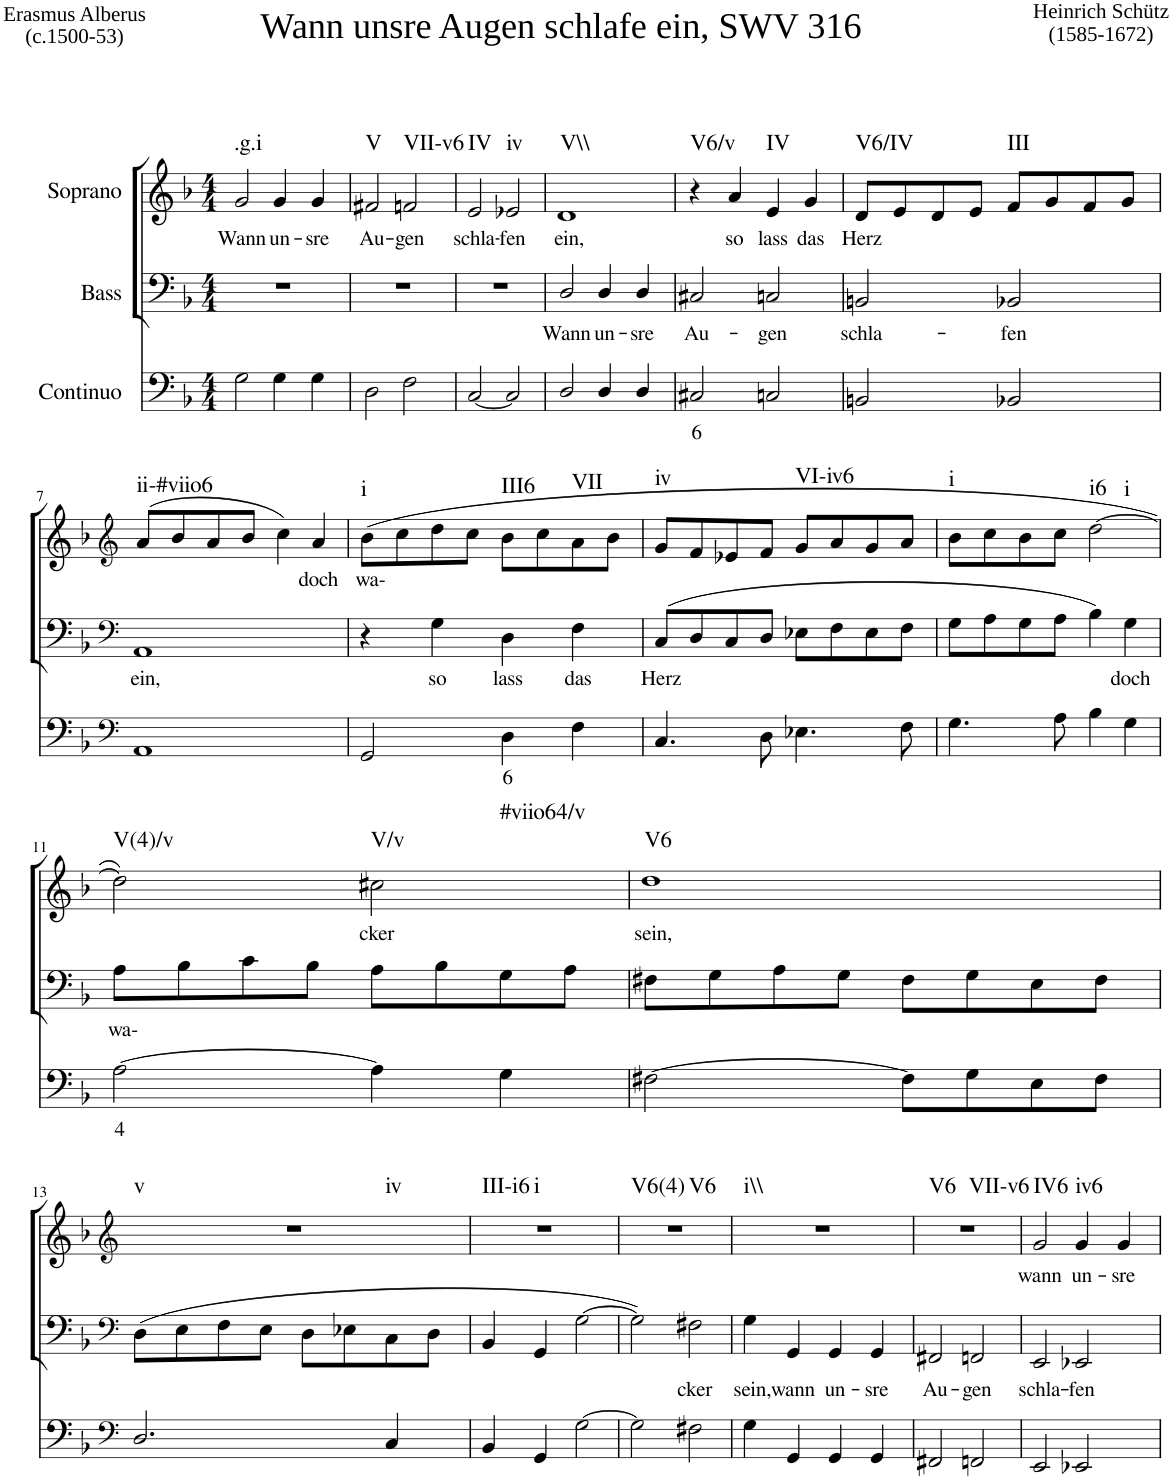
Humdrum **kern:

**kern	**text	**kern	**text	**kern	**text	**harte
*part3	*part3	*part2	*part2	*part1	*part1	*part1
*staff3	*staff3	*staff2	*staff2	*staff1	*staff1	*
*I"Continuo	*	*I"Bass	*	*I"Soprano	*	*
*clefF4	*	*clefF4	*	*clefG2	*	*
*k[b-]	*	*k[b-]	*	*k[b-]	*	*
*M4/4	*	*M4/4	*	*M4/4	*	*
=1	=1	=1	=1	=1	=1	=1
!	!	!	!	!LO:TX:a:t=Wann unsre Augen schlafe ein, SWV 316	!	!
!	!	!	!	!LO:TX:a:t=Heinrich Schütz	!	!
!	!	!	!	!LO:TX:a:t=(1585-1672)	!	!
!	!	!	!	!LO:TX:a:t=Erasmus Alberus	!	!
!	!	!	!	!LO:TX:a:t=(c.1500-53)	!	!
!	!	!	!	!	!LO:LY:b	!LO:H:kt=.g.i
2G\	.	1r	.	2g/	Wann	N
!	!	!	!	!	!LO:LY:b	!
4G\	.	.	.	4g/	un-	.
!	!	!	!	!	!LO:LY:b	!
4G\	.	.	.	4g/	sre	.
=2	=2	=2	=2	=2	=2	=2
!	!	!	!	!	!LO:LY:b	!LO:H:kt=V
2D\	.	1r	.	2f#X/	Au-	N
!	!	!	!	!	!LO:LY:b	!LO:H:kt=VII-v6
2F\	.	.	.	2fn/	gen	N
=3	=3	=3	=3	=3	=3	=3
!	!	!	!	!	!LO:LY:b	!LO:H:kt=IV
[2C/	.	1r	.	2e/	schla-	N
!	!	!	!	!	!LO:LY:b	!LO:H:kt=iv
2C/]	.	.	.	2e-X/	fen	N
=4	=4	=4	=4	=4	=4	=4
!	!	!	!LO:LY:b	!	!LO:LY:b	!LO:H:kt=V\\
2D/	.	2D/	Wann	1d	ein,	N
!	!	!	!LO:LY:b	!	!	!
4D/	.	4D/	un-	.	.	.
!	!	!	!LO:LY:b	!	!	!
4D/	.	4D/	sre	.	.	.
=5	=5	=5	=5	=5	=5	=5
!	!LO:LY:b	!	!LO:LY:b	!	!	!LO:H:kt=V6/v
2C#X/	6	2C#X/	Au-	4r	.	N
!	!	!	!	!	!LO:LY:b	!
.	.	.	.	4a/	so	.
!	!	!	!LO:LY:b	!	!LO:LY:b	!LO:H:kt=IV
2Cn/	.	2Cn/	gen	4e/	lass	N
!	!	!	!	!	!LO:LY:b	!
.	.	.	.	4g/	das	.
=6	=6	=6	=6	=6	=6	=6
!	!	!	!LO:LY:b	!	!LO:LY:b	!LO:H:kt=V6/IV
2BBn/	.	2BBn/	schla-	8d/L	Herz	N
.	.	.	.	8e/	.	.
.	.	.	.	8d/	.	.
.	.	.	.	8e/J	.	.
!	!	!	!LO:LY:b	!	!	!LO:H:kt=III
2BB-X/	.	2BB-X/	fen	8f/L	.	N
.	.	.	.	8g/	.	.
.	.	.	.	8f/	.	.
.	.	.	.	8g/J	.	.
!!LO:LB:g=z
=7	=7	=7	=7	=7	=7	=7
*clefF4	*	*clefF4	*	*clefG2	*	*
!	!	!	!LO:LY:b	!	!	!LO:H:kt=ii-#viio6
1AA	.	1AA	ein,	(8a/L	.	N
.	.	.	.	8b-/	.	.
.	.	.	.	8a/	.	.
.	.	.	.	8b-/J	.	.
.	.	.	.	4cc\)	.	.
!	!	!	!	!	!LO:LY:b	!
.	.	.	.	4a/	doch	.
=8	=8	=8	=8	=8	=8	=8
!	!	!	!	!	!LO:LY:b	!LO:H:kt=i
2GG/	.	4r	.	(8b-\L	wa-	N
.	.	.	.	8cc\	.	.
!	!	!	!LO:LY:b	!	!	!
.	.	4G\	so	8dd\	.	.
.	.	.	.	8cc\J	.	.
!	!LO:LY:b	!	!LO:LY:b	!	!	!LO:H:kt=III6
4D\	6	4D\	lass	8b-\L	.	N
.	.	.	.	8cc\	.	.
!	!	!	!LO:LY:b	!	!	!LO:H:kt=VII
4F\	.	4F\	das	8a\	.	N
.	.	.	.	8b-\J	.	.
=9	=9	=9	=9	=9	=9	=9
!	!	!	!LO:LY:b	!	!	!LO:H:kt=iv
4.C/	.	(8C/L	Herz	8g/L	.	N
.	.	8D/	.	8f/	.	.
.	.	8C/	.	8e-X/	.	.
8D\	.	8D/J	.	8f/J	.	.
!	!	!	!	!	!	!LO:H:kt=VI-iv6
4.E-X\	.	8E-X\L	.	8g/L	.	N
.	.	8F\	.	8a/	.	.
.	.	8E-\	.	8g/	.	.
8F\	.	8F\J	.	8a/J	.	.
=10	=10	=10	=10	=10	=10	=10
!	!	!	!	!	!	!LO:H:kt=i
4.G\	.	8G\L	.	8b-\L	.	N
.	.	8A\	.	8cc\	.	.
.	.	8G\	.	8b-\	.	.
8A\	.	8A\J	.	8cc\J	.	.
!	!	!	!	!	!	!LO:H:n=1:kt=i6
!	!	!	!	!	!	!LO:H:n=2:kt=i
4B-\	.	4B-\)	.	[2dd\	.	N N
!	!	!	!LO:LY:b	!	!	!
4G\	.	4G\	doch	.	.	.
!!LO:LB:g=z
=11	=11	=11	=11	=11	=11	=11
!	!LO:LY:b	!	!LO:LY:b	!	!	!LO:H:kt=V(4)/v
[2A\	4	8A\L	wa-	2dd\])	.	N
.	.	8B-\	.	.	.	.
.	.	8c\	.	.	.	.
.	.	8B-\J	.	.	.	.
!	!	!	!	!	!LO:LY:b	!LO:H:n=1:kt=V/v
!	!	!	!	!	!	!LO:H:n=2:kt=#viio64/v
4A\]	.	8A\L	.	2cc#X\	cker	N N
.	.	8B-\	.	.	.	.
4G\	.	8G\	.	.	.	.
.	.	8A\J	.	.	.	.
=12	=12	=12	=12	=12	=12	=12
!	!	!	!	!	!LO:LY:b	!LO:H:kt=V6
[2F#X\	.	8F#X\L	.	1dd	sein,	N
.	.	8G\	.	.	.	.
.	.	8A\	.	.	.	.
.	.	8G\J	.	.	.	.
8F#\L]	.	8F#\L	.	.	.	.
8G\	.	8G\	.	.	.	.
8E\	.	8E\	.	.	.	.
8F#\J	.	8F#\J	.	.	.	.
!!LO:LB:g=z
=13	=13	=13	=13	=13	=13	=13
*clefF4	*	*clefF4	*	*clefG2	*	*
!	!	!	!	!	!	!LO:H:n=1:kt=v
!	!	!	!	!	!	!LO:H:n=2:kt=iv
2.D/	.	(8D\L	.	1r	.	N N
.	.	8E\	.	.	.	.
.	.	8F\	.	.	.	.
.	.	8E\J	.	.	.	.
.	.	8D\L	.	.	.	.
.	.	8E-X\	.	.	.	.
4C/	.	8C\	.	.	.	.
.	.	8D\J	.	.	.	.
=14	=14	=14	=14	=14	=14	=14
!	!	!	!	!	!	!LO:H:n=1:kt=III-i6
!	!	!	!	!	!	!LO:H:n=2:kt=i
4BB-/	.	4BB-/	.	1r	.	N N
4GG/	.	4GG/	.	.	.	.
[2G\	.	[2G\	.	.	.	.
=15	=15	=15	=15	=15	=15	=15
!	!	!	!	!	!	!LO:H:n=1:kt=V6(4)
!	!	!	!	!	!	!LO:H:n=2:kt=V6
2G\]	.	2G\])	.	1r	.	N N
!	!	!	!LO:LY:b	!	!	!
2F#X\	.	2F#X\	cker	.	.	.
=16	=16	=16	=16	=16	=16	=16
!	!	!	!LO:LY:b	!	!	!LO:H:kt=i\\
4G\	.	4G\	sein,	1r	.	N
!	!	!	!LO:LY:b	!	!	!
4GG/	.	4GG/	wann	.	.	.
!	!	!	!LO:LY:b	!	!	!
4GG/	.	4GG/	un-	.	.	.
!	!	!	!LO:LY:b	!	!	!
4GG/	.	4GG/	sre	.	.	.
=17	=17	=17	=17	=17	=17	=17
!	!	!	!LO:LY:b	!	!	!LO:H:n=1:kt=V6
!	!	!	!	!	!	!LO:H:n=2:kt=VII-v6
2FF#X/	.	2FF#X/	Au-	1r	.	N N
!	!	!	!LO:LY:b	!	!	!
2FFn/	.	2FFn/	gen	.	.	.
=18	=18	=18	=18	=18	=18	=18
!	!	!	!LO:LY:b	!	!LO:LY:b	!LO:H:kt=IV6
2EE/	.	2EE/	schla-	2g/	wann	N
!	!	!	!LO:LY:b	!	!LO:LY:b	!LO:H:kt=iv6
2EE-X/	.	2EE-X/	fen	4g/	un-	N
!	!	!	!	!	!LO:LY:b	!
.	.	.	.	4g/	sre	.
=	=	=	=	=	=	=
*-	*-	*-	*-	*-	*-	*-
